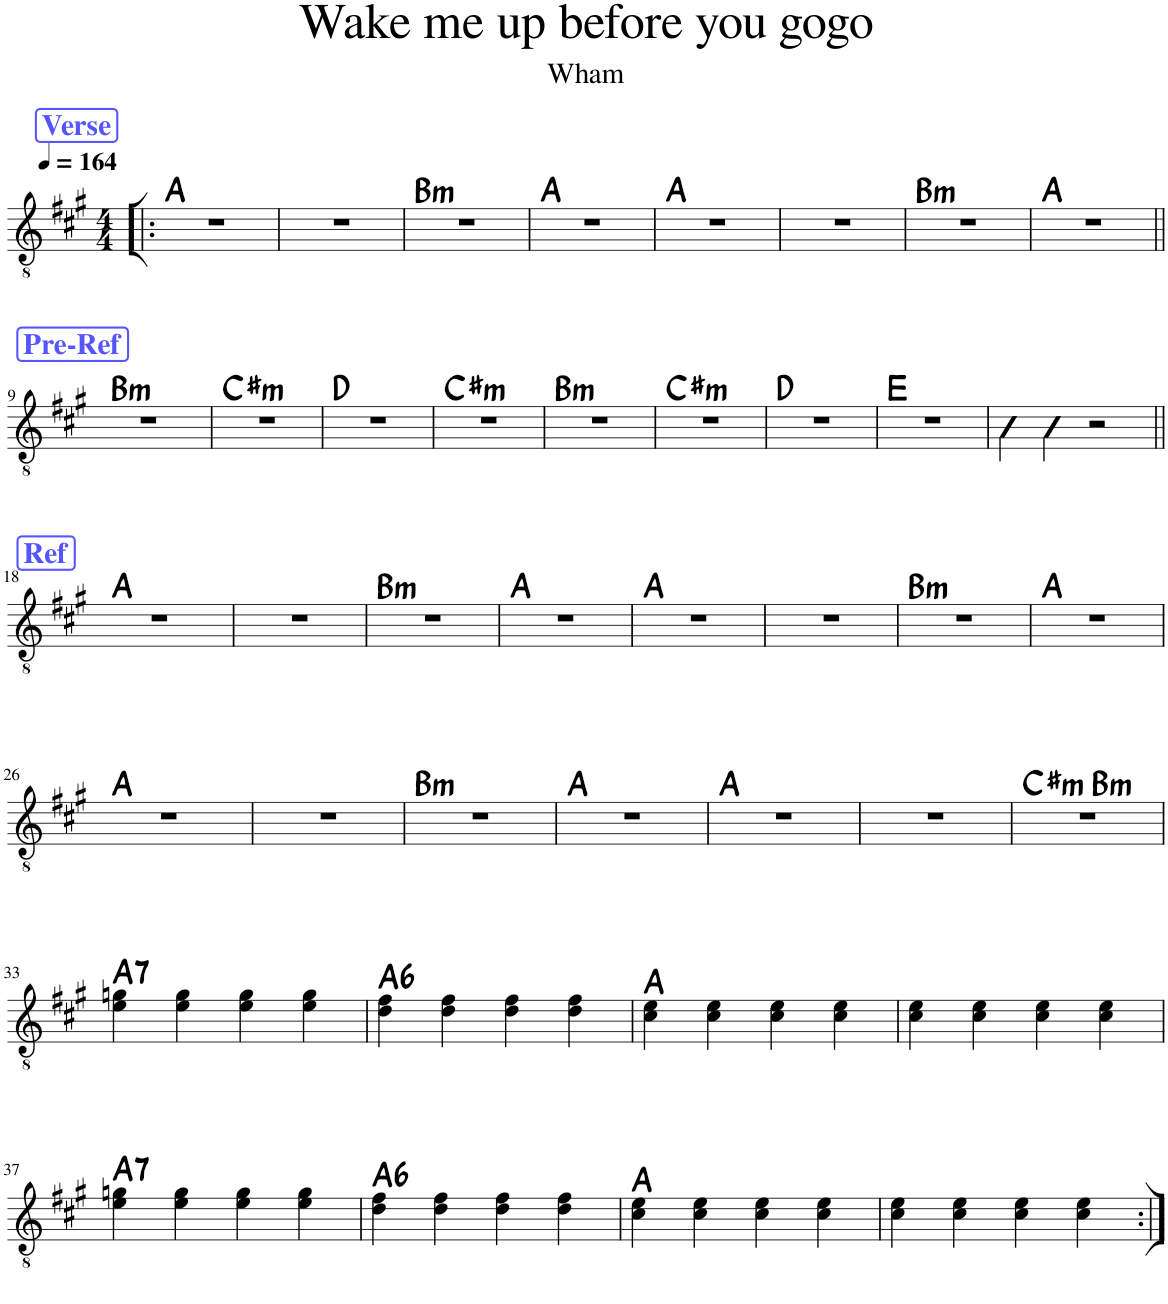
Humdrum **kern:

**kern	**harte
*part1	*part1
*staff1	*
*I"Classical Guitar	*
*I'Guit.	*
*clefGv2	*
*k[f#c#g#]	*
*M4/4	*
*MM164	*
!!LO:REH:place=s1:a:B:cj:color=#5555FF:fs=14:t=Verse
=1!|:	=1!|:
1r	A:maj
=2	=2
1r	.
=3	=3
!	!LO:H:kt=m
1r	B:min
=4	=4
1r	A:maj
=5	=5
1r	A:maj
=6	=6
1r	.
=7	=7
!	!LO:H:kt=m
1r	B:min
=8	=8
1r	A:maj
!!LO:LB:g=z
!!LO:REH:place=s1:a:B:cj:color=#5555FF:fs=14:t=Pre-Ref
=9||	=9||
!	!LO:H:kt=m
1r	B:min
=10	=10
!	!LO:H:kt=m
1r	C#:min
=11	=11
1r	D:maj
=12	=12
!	!LO:H:kt=m
1r	C#:min
=13	=13
!	!LO:H:kt=m
1r	B:min
=14	=14
!	!LO:H:kt=m
1r	C#:min
=15	=15
1r	D:maj
=16	=16
1r	E:maj
=17	=17
4e\	.
4e\	.
2r	.
!!LO:LB:g=z
!!LO:REH:place=s1:a:B:cj:color=#5555FF:fs=14:t=Ref
=18||	=18||
1r	A:maj
=19	=19
1r	.
=20	=20
!	!LO:H:kt=m
1r	B:min
=21	=21
1r	A:maj
=22	=22
1r	A:maj
=23	=23
1r	.
=24	=24
!	!LO:H:kt=m
1r	B:min
=25	=25
1r	A:maj
!!LO:LB:g=z
=26	=26
1r	A:maj
=27	=27
1r	.
=28	=28
!	!LO:H:kt=m
1r	B:min
=29	=29
1r	A:maj
=30	=30
1r	A:maj
=31	=31
1r	.
=32	=32
!	!LO:H:kt=m
*^	*
1r	2ryy	C#:min
!	!	!LO:H:kt=m
.	2ryy	B:min
!!LO:LB:g=z	!!
=33	=33	=33
!	!	!LO:H:kt=7
*v	*v	*
4e\ 4gn\	A:7
4e\ 4g\	.
4e\ 4g\	.
4e\ 4g\	.
=34	=34
!	!LO:H:kt=6
4d\ 4f#\	A:maj6
4d\ 4f#\	.
4d\ 4f#\	.
4d\ 4f#\	.
=35	=35
4c#\ 4e\	A:maj
4c#\ 4e\	.
4c#\ 4e\	.
4c#\ 4e\	.
=36	=36
4c#\ 4e\	.
4c#\ 4e\	.
4c#\ 4e\	.
4c#\ 4e\	.
!!LO:LB:g=z
=37	=37
!	!LO:H:kt=7
4e\ 4gn\	A:7
4e\ 4g\	.
4e\ 4g\	.
4e\ 4g\	.
=38	=38
!	!LO:H:kt=6
4d\ 4f#\	A:maj6
4d\ 4f#\	.
4d\ 4f#\	.
4d\ 4f#\	.
=39	=39
4c#\ 4e\	A:maj
4c#\ 4e\	.
4c#\ 4e\	.
4c#\ 4e\	.
=40	=40
4c#\ 4e\	.
4c#\ 4e\	.
4c#\ 4e\	.
4c#\ 4e\	.
=:|!	=:|!
*-	*-
